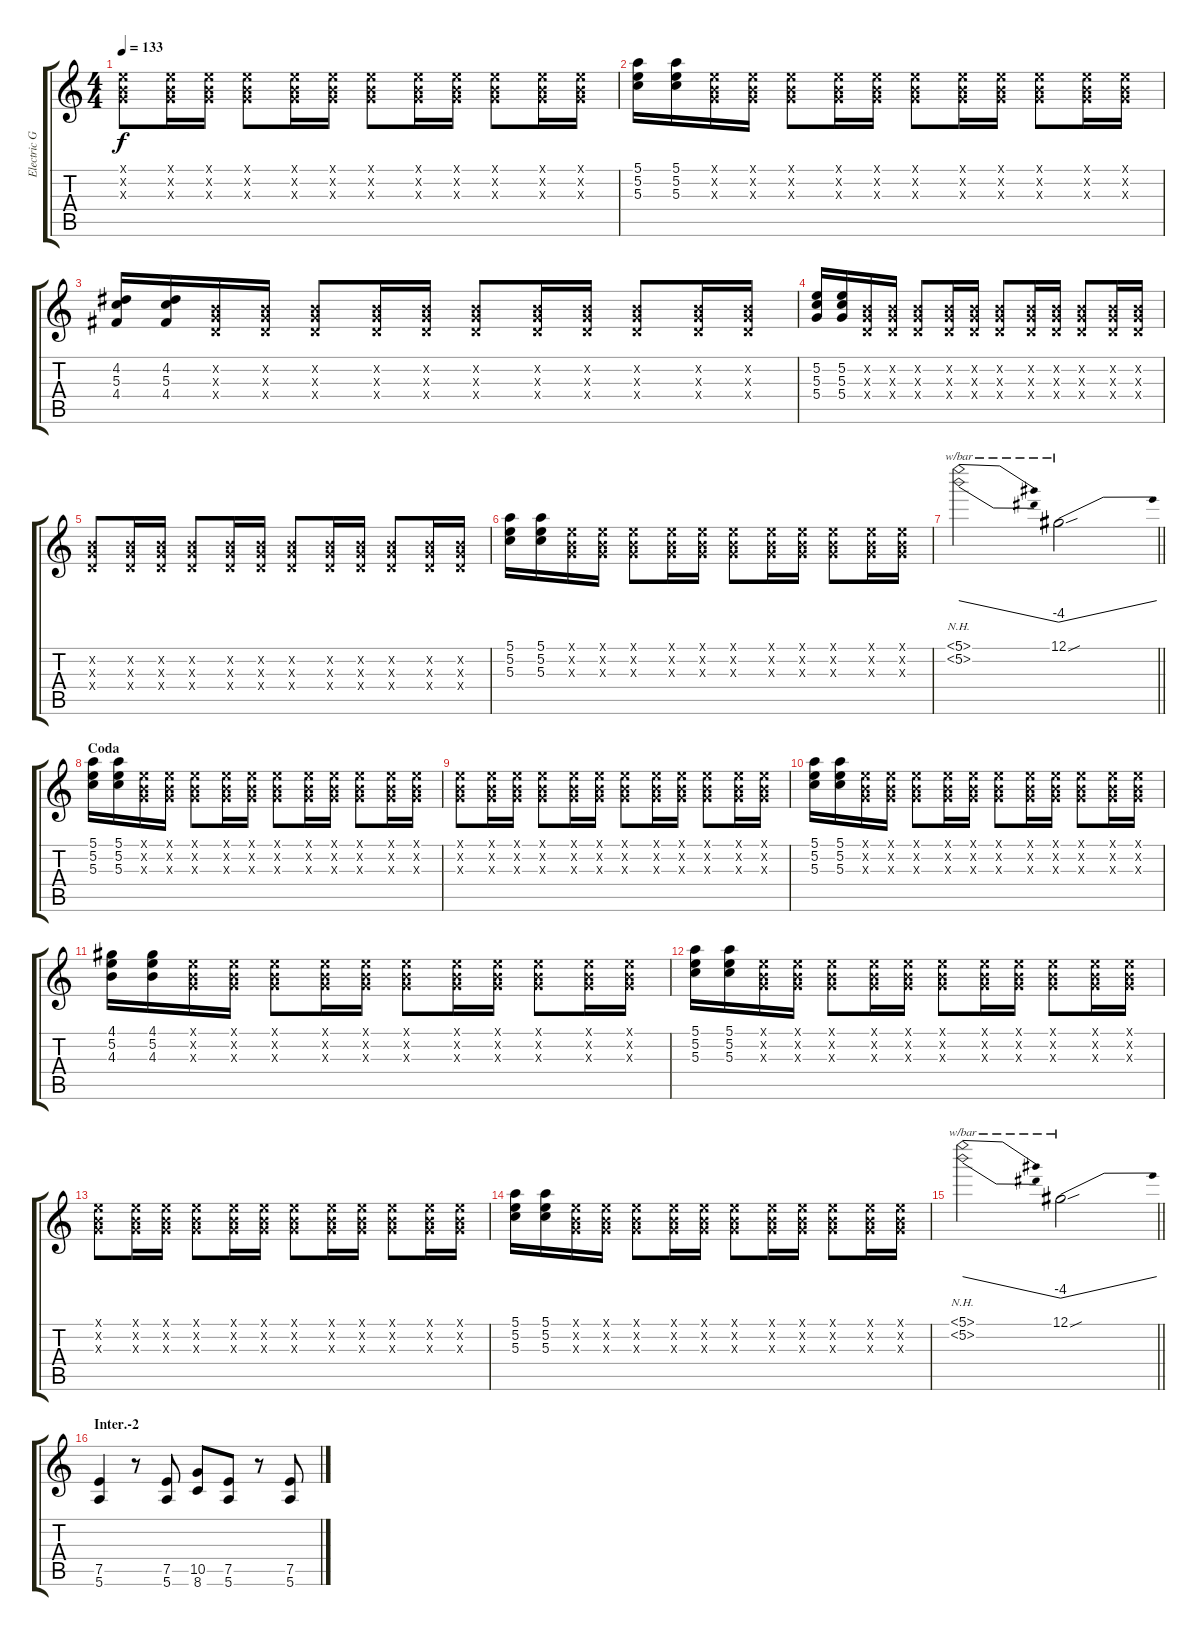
\track ("Electric Guitar II" "Electric G") {instrument overdrivenguitar}
\staff {score tabs}
\tuning (E4 B3 G3 D3 A2 E2) {hide}
\ts (4 4)
\tempo 133
\clef g2
\ks c
(0.1{x} 0.2{x} 0.3{x}).8{dy f} (0.1{x} 0.2{x} 0.3{x}).16 (0.1{x} 0.2{x} 0.3{x}).16 (0.1{x} 0.2{x} 0.3{x}).8 (0.1{x} 0.2{x} 0.3{x}).16 (0.1{x} 0.2{x} 0.3{x}).16 (0.1{x} 0.2{x} 0.3{x}).8 (0.1{x} 0.2{x} 0.3{x}).16 (0.1{x} 0.2{x} 0.3{x}).16 (0.1{x} 0.2{x} 0.3{x}).8 (0.1{x} 0.2{x} 0.3{x}).16 (0.1{x} 0.2{x} 0.3{x}).16 |
(5.1 5.2 5.3).16 (5.1 5.2 5.3).16 (0.1{x} 0.2{x} 0.3{x}).16 (0.1{x} 0.2{x} 0.3{x}).16 (0.1{x} 0.2{x} 0.3{x}).8 (0.1{x} 0.2{x} 0.3{x}).16 (0.1{x} 0.2{x} 0.3{x}).16 (0.1{x} 0.2{x} 0.3{x}).8 (0.1{x} 0.2{x} 0.3{x}).16 (0.1{x} 0.2{x} 0.3{x}).16 (0.1{x} 0.2{x} 0.3{x}).8 (0.1{x} 0.2{x} 0.3{x}).16 (0.1{x} 0.2{x} 0.3{x}).16 |
(4.2 5.3 4.4).16 (4.2 5.3 4.4).16 (0.2{x} 0.3{x} 0.4{x}).16 (0.2{x} 0.3{x} 0.4{x}).16 (0.2{x} 0.3{x} 0.4{x}).8 (0.2{x} 0.3{x} 0.4{x}).16 (0.2{x} 0.3{x} 0.4{x}).16 (0.2{x} 0.3{x} 0.4{x}).8 (0.2{x} 0.3{x} 0.4{x}).16 (0.2{x} 0.3{x} 0.4{x}).16 (0.2{x} 0.3{x} 0.4{x}).8 (0.2{x} 0.3{x} 0.4{x}).16 (0.2{x} 0.3{x} 0.4{x}).16 |
(5.2 5.3 5.4).16 (5.2 5.3 5.4).16 (0.2{x} 0.3{x} 0.4{x}).16 (0.2{x} 0.3{x} 0.4{x}).16 (0.2{x} 0.3{x} 0.4{x}).8 (0.2{x} 0.3{x} 0.4{x}).16 (0.2{x} 0.3{x} 0.4{x}).16 (0.2{x} 0.3{x} 0.4{x}).8 (0.2{x} 0.3{x} 0.4{x}).16 (0.2{x} 0.3{x} 0.4{x}).16 (0.2{x} 0.3{x} 0.4{x}).8 (0.2{x} 0.3{x} 0.4{x}).16 (0.2{x} 0.3{x} 0.4{x}).16 |
(0.2{x} 0.3{x} 0.4{x}).8 (0.2{x} 0.3{x} 0.4{x}).16 (0.2{x} 0.3{x} 0.4{x}).16 (0.2{x} 0.3{x} 0.4{x}).8 (0.2{x} 0.3{x} 0.4{x}).16 (0.2{x} 0.3{x} 0.4{x}).16 (0.2{x} 0.3{x} 0.4{x}).8 (0.2{x} 0.3{x} 0.4{x}).16 (0.2{x} 0.3{x} 0.4{x}).16 (0.2{x} 0.3{x} 0.4{x}).8 (0.2{x} 0.3{x} 0.4{x}).16 (0.2{x} 0.3{x} 0.4{x}).16 |
(5.1 5.2 5.3).16 (5.1 5.2 5.3).16 (0.1{x} 0.2{x} 0.3{x}).16 (0.1{x} 0.2{x} 0.3{x}).16 (0.1{x} 0.2{x} 0.3{x}).8 (0.1{x} 0.2{x} 0.3{x}).16 (0.1{x} 0.2{x} 0.3{x}).16 (0.1{x} 0.2{x} 0.3{x}).8 (0.1{x} 0.2{x} 0.3{x}).16 (0.1{x} 0.2{x} 0.3{x}).16 (0.1{x} 0.2{x} 0.3{x}).8 (0.1{x} 0.2{x} 0.3{x}).16 (0.1{x} 0.2{x} 0.3{x}).16 |
\barLineRight lightlight
(5.1{nh} 5.2{nh}).2{tbe (dive default 0 0 60 -16)} 12.1{sou}.2{tbe (dive default 0 -16 60 0)} |
\section ("" "Coda")
(5.1 5.2 5.3).16 (5.1 5.2 5.3).16 (0.1{x} 0.2{x} 0.3{x}).16 (0.1{x} 0.2{x} 0.3{x}).16 (0.1{x} 0.2{x} 0.3{x}).8 (0.1{x} 0.2{x} 0.3{x}).16 (0.1{x} 0.2{x} 0.3{x}).16 (0.1{x} 0.2{x} 0.3{x}).8 (0.1{x} 0.2{x} 0.3{x}).16 (0.1{x} 0.2{x} 0.3{x}).16 (0.1{x} 0.2{x} 0.3{x}).8 (0.1{x} 0.2{x} 0.3{x}).16 (0.1{x} 0.2{x} 0.3{x}).16 |
(0.1{x} 0.2{x} 0.3{x}).8 (0.1{x} 0.2{x} 0.3{x}).16 (0.1{x} 0.2{x} 0.3{x}).16 (0.1{x} 0.2{x} 0.3{x}).8 (0.1{x} 0.2{x} 0.3{x}).16 (0.1{x} 0.2{x} 0.3{x}).16 (0.1{x} 0.2{x} 0.3{x}).8 (0.1{x} 0.2{x} 0.3{x}).16 (0.1{x} 0.2{x} 0.3{x}).16 (0.1{x} 0.2{x} 0.3{x}).8 (0.1{x} 0.2{x} 0.3{x}).16 (0.1{x} 0.2{x} 0.3{x}).16 |
(5.1 5.2 5.3).16 (5.1 5.2 5.3).16 (0.1{x} 0.2{x} 0.3{x}).16 (0.1{x} 0.2{x} 0.3{x}).16 (0.1{x} 0.2{x} 0.3{x}).8 (0.1{x} 0.2{x} 0.3{x}).16 (0.1{x} 0.2{x} 0.3{x}).16 (0.1{x} 0.2{x} 0.3{x}).8 (0.1{x} 0.2{x} 0.3{x}).16 (0.1{x} 0.2{x} 0.3{x}).16 (0.1{x} 0.2{x} 0.3{x}).8 (0.1{x} 0.2{x} 0.3{x}).16 (0.1{x} 0.2{x} 0.3{x}).16 |
(4.1 5.2 4.3).16 (4.1 5.2 4.3).16 (0.1{x} 0.2{x} 0.3{x}).16 (0.1{x} 0.2{x} 0.3{x}).16 (0.1{x} 0.2{x} 0.3{x}).8 (0.1{x} 0.2{x} 0.3{x}).16 (0.1{x} 0.2{x} 0.3{x}).16 (0.1{x} 0.2{x} 0.3{x}).8 (0.1{x} 0.2{x} 0.3{x}).16 (0.1{x} 0.2{x} 0.3{x}).16 (0.1{x} 0.2{x} 0.3{x}).8 (0.1{x} 0.2{x} 0.3{x}).16 (0.1{x} 0.2{x} 0.3{x}).16 |
(5.1 5.2 5.3).16 (5.1 5.2 5.3).16 (0.1{x} 0.2{x} 0.3{x}).16 (0.1{x} 0.2{x} 0.3{x}).16 (0.1{x} 0.2{x} 0.3{x}).8 (0.1{x} 0.2{x} 0.3{x}).16 (0.1{x} 0.2{x} 0.3{x}).16 (0.1{x} 0.2{x} 0.3{x}).8 (0.1{x} 0.2{x} 0.3{x}).16 (0.1{x} 0.2{x} 0.3{x}).16 (0.1{x} 0.2{x} 0.3{x}).8 (0.1{x} 0.2{x} 0.3{x}).16 (0.1{x} 0.2{x} 0.3{x}).16 |
(0.1{x} 0.2{x} 0.3{x}).8 (0.1{x} 0.2{x} 0.3{x}).16 (0.1{x} 0.2{x} 0.3{x}).16 (0.1{x} 0.2{x} 0.3{x}).8 (0.1{x} 0.2{x} 0.3{x}).16 (0.1{x} 0.2{x} 0.3{x}).16 (0.1{x} 0.2{x} 0.3{x}).8 (0.1{x} 0.2{x} 0.3{x}).16 (0.1{x} 0.2{x} 0.3{x}).16 (0.1{x} 0.2{x} 0.3{x}).8 (0.1{x} 0.2{x} 0.3{x}).16 (0.1{x} 0.2{x} 0.3{x}).16 |
(5.1 5.2 5.3).16 (5.1 5.2 5.3).16 (0.1{x} 0.2{x} 0.3{x}).16 (0.1{x} 0.2{x} 0.3{x}).16 (0.1{x} 0.2{x} 0.3{x}).8 (0.1{x} 0.2{x} 0.3{x}).16 (0.1{x} 0.2{x} 0.3{x}).16 (0.1{x} 0.2{x} 0.3{x}).8 (0.1{x} 0.2{x} 0.3{x}).16 (0.1{x} 0.2{x} 0.3{x}).16 (0.1{x} 0.2{x} 0.3{x}).8 (0.1{x} 0.2{x} 0.3{x}).16 (0.1{x} 0.2{x} 0.3{x}).16 |
\barLineRight lightlight
(5.1{nh} 5.2{nh}).2{tbe (dive default 0 0 60 -16)} 12.1{sou}.2{tbe (dive default 0 -16 60 0)} |
\section ("" "Inter.-2")
(7.5 5.6).4 r.8 (7.5 5.6).8 (10.5 8.6).8 (7.5 5.6).8 r.8 (7.5 5.6).8
